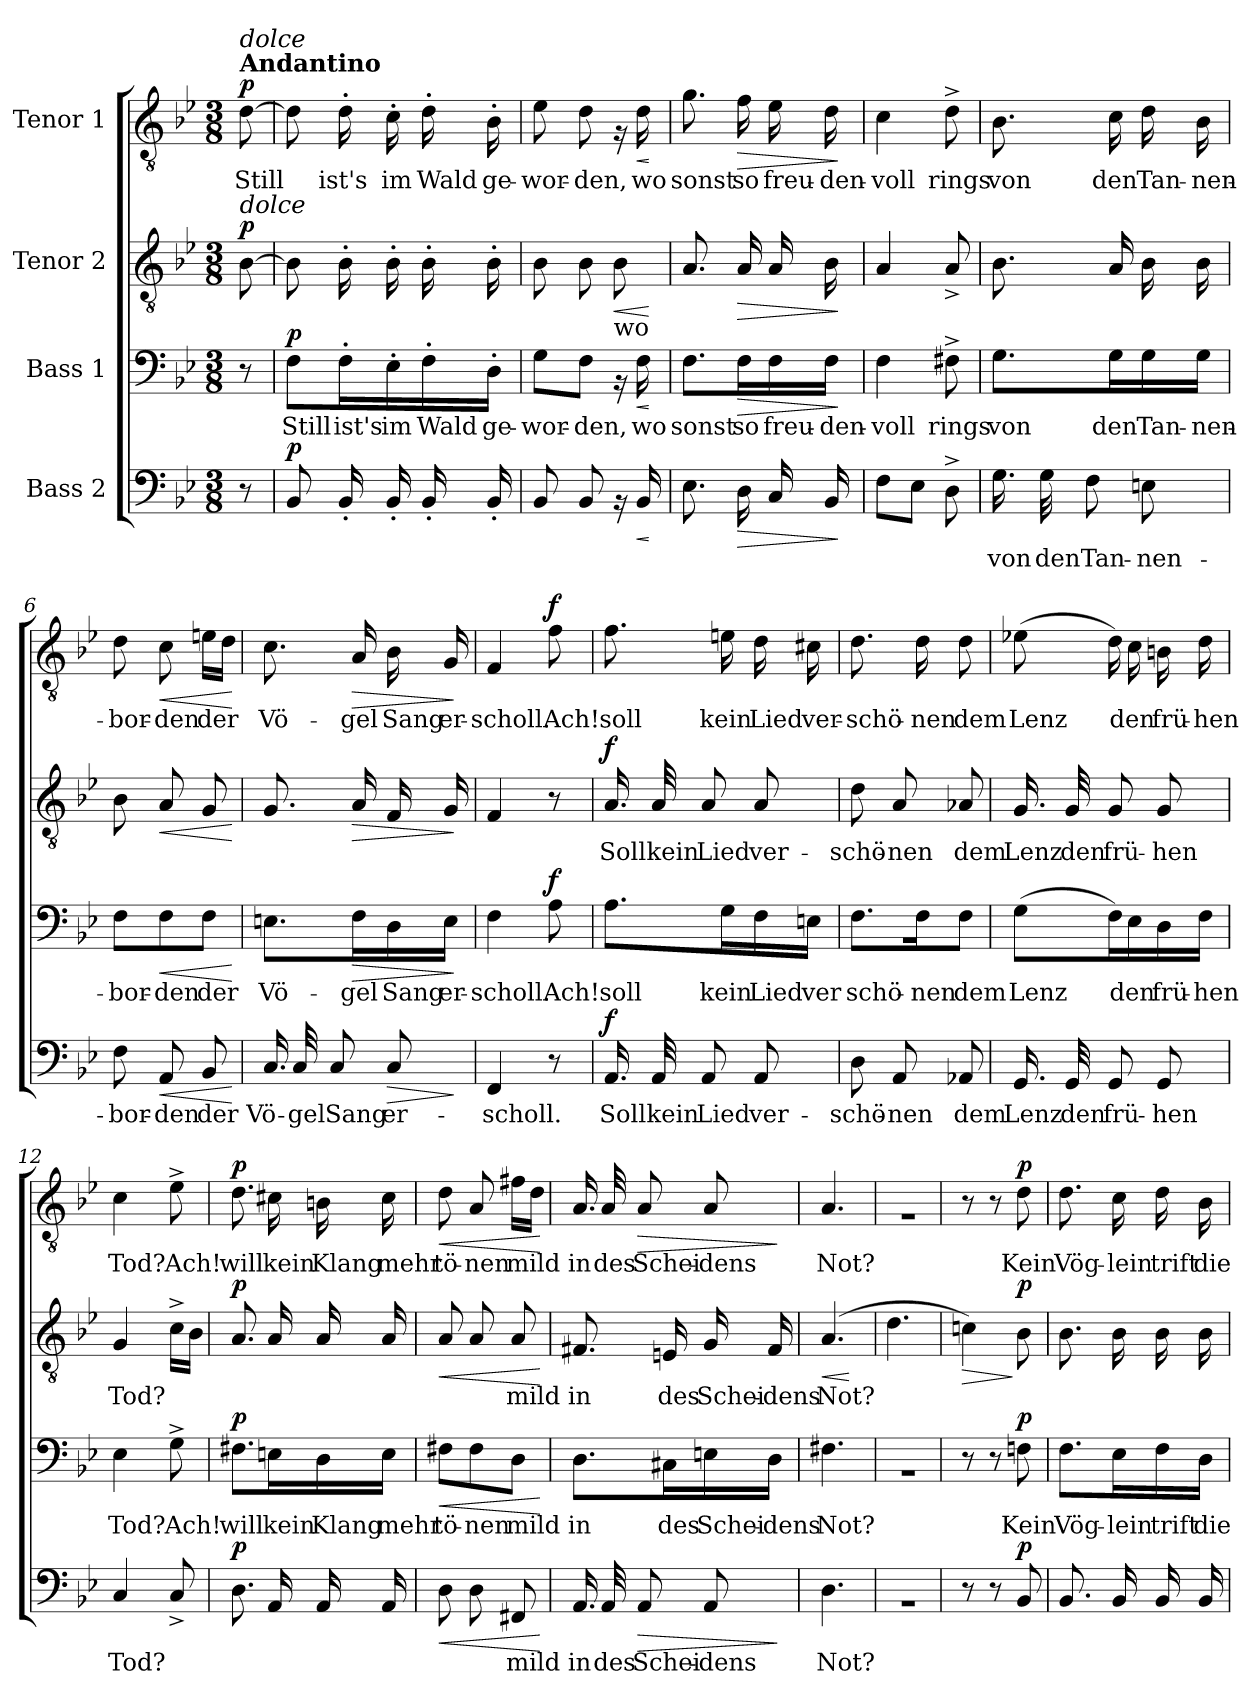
**kern	**text	**dynam	**kern	**text	**dynam	**kern	**text	**dynam	**kern	**text	**dynam
*part4	*part4	*part4	*part3	*part3	*part3	*part2	*part2	*part2	*part1	*part1	*part1
*staff4	*staff4	*staff4	*staff3	*staff3	*staff3	*staff2	*staff2	*staff2	*staff1	*staff1	*staff1
*I"Bass 2	*	*	*I"Bass 1	*	*	*I"Tenor 2	*	*	*I"Tenor 1	*	*
*clefF4	*	*	*clefF4	*	*	*clefGv2	*	*	*clefGv2	*	*
*k[b-e-]	*	*	*k[b-e-]	*	*	*k[b-e-]	*	*	*k[b-e-]	*	*
*M3/8	*	*	*M3/8	*	*	*M3/8	*	*	*M3/8	*	*
=	=	=	=	=	=	=	=	=	=	=	=
!	!	!	!	!	!	!	!	!	!LO:TX:a:B:t=Andantino	!	!
!	!	!	!	!	!	!	!	!	!LO:TX:a:i:t=dolce	!	!
!	!	!	!	!	!	!LO:TX:a:i:t=dolce	!	!	!	!	!
!	!	!	!	!	!	!	!	!LO:DY:a	!	!	!LO:DY:a
8r	.	.	8r	.	.	[8B-\	.	p	[8d\	Still	p
=1	=1	=1	=1	=1	=1	=1	=1	=1	=1	=1	=1
!	!	!LO:DY:a	!	!	!LO:DY:a	!	!	!	!	!	!
8BB-/	.	p	8F\L	Still	p	8B-\]	.	.	8d\]	.	.
16BB-'/	.	.	16F'\L	ist's	.	16B-'\	.	.	16d'\	ist's	.
16BB-'/	.	.	16E-'\	im	.	16B-'\	.	.	16c'\	im	.
16BB-'/	.	.	16F'\	Wald	.	16B-'\	.	.	16d'\	Wald	.
16BB-'/	.	.	16D'\JJ	ge-	.	16B-'\	.	.	16B-'\	ge-	.
=2	=2	=2	=2	=2	=2	=2	=2	=2	=2	=2	=2
8BB-/	.	.	8G\L	-wor-	.	8B-\	.	.	8e-\	-wor-	.
8BB-/	.	.	8F\J	-den,	.	8B-\	.	.	8d\	-den,	.
!	!	!	!	!	!	!LO:TX:b:t=wo	!	!	!	!	!
!	!	!	!	!	!	!	!	!LO:HP:b	!	!	!
16rBB	.	.	16rBB	.	.	8B-\	.	<	16rG	.	.
!	!	!LO:HP:b	!	!	!LO:HP:b	!	!	!	!	!	!LO:HP:b
16BB-/	.	<	16F\	wo	<	.	.	.	16d\	wo	<
.	.	[	.	.	[	.	.	[	.	.	[
=3	=3	=3	=3	=3	=3	=3	=3	=3	=3	=3	=3
8.E-\	.	.	8.F\L	sonst	.	8.A/	.	.	8.g\	sonst	.
!	!	!LO:HP:b	!	!	!LO:HP:b	!	!	!LO:HP:b	!	!	!LO:HP:b
16D\	.	>	16F\L	so	>	16A/	.	>	16f\	so	>
16C/	.	.	16F\	freu-	.	16A/	.	.	16e-\	freu-	.
16BB-/	.	.	16F\JJ	-den-	.	16B-\	.	.	16d\	-den-	.
.	.	]	.	.	]	.	.	]	.	.	]
=4	=4	=4	=4	=4	=4	=4	=4	=4	=4	=4	=4
8F\L	.	.	4F\	-voll	.	4A/	.	.	4c\	-voll	.
8E-\J	.	.	.	.	.	.	.	.	.	.	.
8D^\	.	.	8F#X^\	rings	.	8A^/	.	.	8d^\	rings	.
!!LO:LB:g=z
=5	=5	=5	=5	=5	=5	=5	=5	=5	=5	=5	=5
16.G\	von	.	8.G\L	von	.	8.B-\	.	.	8.B-\	von	.
32G\	den	.	.	.	.	.	.	.	.	.	.
8F\	Tan-	.	.	.	.	.	.	.	.	.	.
.	.	.	16G\L	den	.	16A/	.	.	16c\	den	.
8En\	-nen-	.	16G\	Tan-	.	16B-\	.	.	16d\	Tan-	.
.	.	.	16G\JJ	-nen-	.	16B-\	.	.	16B-\	-nen-	.
=6	=6	=6	=6	=6	=6	=6	=6	=6	=6	=6	=6
8F\	-bor-	.	8F\L	-bor-	.	8B-\	.	.	8d\	-bor-	.
!	!	!LO:HP:b	!	!	!LO:HP:b	!	!	!LO:HP:b	!	!	!LO:HP:b
8AA/	-den	<	8F\	-den	<	8A/	.	<	8c\	-den	<
8BB-/	der	.	8F\J	der	.	8G/	.	.	16en\LL	der	.
.	.	.	.	.	.	.	.	.	16d\JJ	.	.
.	.	[	.	.	[	.	.	[	.	.	[
=7	=7	=7	=7	=7	=7	=7	=7	=7	=7	=7	=7
16.C/	Vö-	.	8.En\L	Vö-	.	8.G/	.	.	8.c\	Vö-	.
32C/	-gel	.	.	.	.	.	.	.	.	.	.
8C/	Sang	.	.	.	.	.	.	.	.	.	.
!	!	!	!	!	!LO:HP:b	!	!	!LO:HP:b	!	!	!LO:HP:b
.	.	.	16F\L	-gel	>	16A/	.	>	16A/	-gel	>
!	!	!LO:HP:b	!	!	!	!	!	!	!	!	!
8C/	er-	>	16D\	Sang	.	16F/	.	.	16B-\	Sang	.
.	.	.	16E\JJ	er-	.	16G/	.	.	16G/	er-	.
.	.	]	.	.	]	.	.	]	.	.	]
=8	=8	=8	=8	=8	=8	=8	=8	=8	=8	=8	=8
4FF/	-scholl.	.	4F\	-scholl.	.	4F/	.	.	4F/	-scholl.	.
!	!	!	!	!	!LO:DY:a	!	!	!	!	!	!LO:DY:a
8r	.	.	8A\	Ach!	f	8r	.	.	8f\	Ach!	f
!!LO:LB:g=z
=9	=9	=9	=9	=9	=9	=9	=9	=9	=9	=9	=9
!	!	!LO:DY:a	!	!	!	!	!	!LO:DY:a	!	!	!
16.AA/	Soll	f	8.A\L	soll	.	16.A/	Soll	f	8.f\	soll	.
32AA/	kein	.	.	.	.	32A/	kein	.	.	.	.
8AA/	Lied	.	.	.	.	8A/	Lied	.	.	.	.
.	.	.	16G\L	kein	.	.	.	.	16en\	kein	.
8AA/	ver-	.	16F\	Lied	.	8A/	ver-	.	16d\	Lied	.
.	.	.	16En\JJ	ver	.	.	.	.	16c#X\	ver-	.
=10	=10	=10	=10	=10	=10	=10	=10	=10	=10	=10	=10
8D\	-schö-	.	8.F\L	schö-	.	8d\	-schö-	.	8.d\	-schö-	.
8AA/	-nen	.	.	.	.	8A/	-nen	.	.	.	.
.	.	.	16F\K	-nen	.	.	.	.	16d\	-nen	.
8AA-X/	dem	.	8F\J	dem	.	8A-X/	dem	.	8d\	dem	.
=11	=11	=11	=11	=11	=11	=11	=11	=11	=11	=11	=11
16.GG/	Lenz	.	(8G\L	Lenz	.	16.G/	Lenz	.	(8e-X\	Lenz	.
32GG/	den	.	.	.	.	32G/	den	.	.	.	.
8GG/	frü-	.	16F\L)	.	.	8G/	frü-	.	16d\)	.	.
.	.	.	16E-\	den	.	.	.	.	16c\	den	.
8GG/	-hen	.	16D\	frü-	.	8G/	-hen	.	16Bn\	frü-	.
.	.	.	16F\JJ	-hen	.	.	.	.	16d\	-hen	.
=12	=12	=12	=12	=12	=12	=12	=12	=12	=12	=12	=12
4C/	Tod?	.	4E-\	Tod?	.	4G/	Tod?	.	4c\	Tod?	.
8C^/	.	.	8G^\	Ach!	.	16c^\LL	.	.	8e-^\	Ach!	.
.	.	.	.	.	.	16B-\JJ	.	.	.	.	.
!!LO:PB:g=z
=13	=13	=13	=13	=13	=13	=13	=13	=13	=13	=13	=13
!	!	!LO:DY:a	!	!	!LO:DY:a	!	!	!LO:DY:a	!	!	!LO:DY:a
8.D\	.	p	8.F#X\L	will	p	8.A/	.	p	8.d\	will	p
16AA/	.	.	16En\L	kein	.	16A/	.	.	16c#X\	kein	.
16AA/	.	.	16D\	Klang	.	16A/	.	.	16Bn\	Klang	.
16AA/	.	.	16E\JJ	mehr	.	16A/	.	.	16c#\	mehr	.
=14	=14	=14	=14	=14	=14	=14	=14	=14	=14	=14	=14
!	!	!LO:HP:b	!	!	!LO:HP:b	!	!	!LO:HP:b	!	!	!LO:HP:b
8D\	.	<	8F#X\L	tö-	<	8A/	.	<	8d\	tö-	<
8D\	.	.	8F#\	-nen	.	8A/	.	.	8A/	-nen	.
8FF#X/	mild	.	8D\J	mild	.	8A/	mild	.	16f#X\LL	mild	.
.	.	.	.	.	.	.	.	.	16d\JJ	.	.
.	.	[	.	.	[	.	.	[	.	.	[
=15	=15	=15	=15	=15	=15	=15	=15	=15	=15	=15	=15
16.AA/	in	.	8.D\L	in	.	8.F#X/	in	.	16.A/	in	.
32AA/	des	.	.	.	.	.	.	.	32A/	des	.
!	!	!LO:HP:b	!	!	!	!	!	!	!	!	!LO:HP:b
8AA/	Schei-	>	.	.	.	.	.	.	8A/	Schei-	>
.	.	.	16C#X\L	des	.	16En/	des	.	.	.	.
8AA/	-dens	.	16En\	Schei-	.	16G/	Schei-	.	8A/	-dens	.
.	.	.	16D\JJ	-dens	.	16F#/	-dens	.	.	.	.
.	.	]	.	.	.	.	.	.	.	.	]
=16	=16	=16	=16	=16	=16	=16	=16	=16	=16	=16	=16
!	!	!	!	!	!	!	!	!LO:HP:b	!	!	!
4.D\	Not?	.	4.F#X\	Not?	.	(4.A/	Not?	<	4.A/	Not?	.
.	.	.	.	.	.	.	.	[	.	.	.
=17	=17	=17	=17	=17	=17	=17	=17	=17	=17	=17	=17
4.rBB	.	.	4.rBB	.	.	4.d\	.	.	4.rG	.	.
!!LO:LB:g=z
=18	=18	=18	=18	=18	=18	=18	=18	=18	=18	=18	=18
!	!	!	!	!	!	!	!	!LO:HP:b	!	!	!
8r	.	.	8r	.	.	4cn\)	.	>	8r	.	.
8r	.	.	8r	.	.	.	.	.	8r	.	.
!	!	!LO:DY:a	!	!	!LO:DY:a	!	!	!LO:DY:n=1:a	!	!	!LO:DY:a
8BB-/	.	p	8Fn\	Kein	p	8B-\	.	] p	8d\	Kein	p
=19	=19	=19	=19	=19	=19	=19	=19	=19	=19	=19	=19
8.BB-/	.	.	8.F\L	-Vög-	.	8.B-\	.	.	8.d\	-Vög-	.
16BB-/	.	.	16E-\L	-lein	.	16B-\	.	.	16c\	-lein	.
16BB-/	.	.	16F\	trift	.	16B-\	.	.	16d\	trift	.
16BB-/	.	.	16D\JJ	die	.	16B-\	.	.	16B-\	die	.
=	=	=	=	=	=	=	=	=	=	=	=
*-	*-	*-	*-	*-	*-	*-	*-	*-	*-	*-	*-
